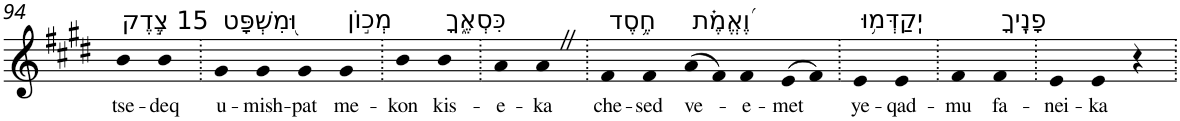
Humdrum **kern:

**kern	**text
*part1	*part1
*staff1	*staff1
*I"Piano	*
*I'Pno	*
!!LO:PB:g=z
*clefG2	*
*k[f#c#g#d#]	*
*E:	*
=94	=94
!LO:TX:a:t=15 צֶ֣דֶק	!
!	!LO:LY:b
4b	tse-
!	!LO:LY:b
4b	-deq
=95.	=95.
!LO:TX:a:t=וּ֭מִשְׁפָּט	!
!	!LO:LY:b
4g#	u-
!	!LO:LY:b
4g#	-mish-
!	!LO:LY:b
4g#	-pat
!LO:TX:a:t=מְכ֣וֹן	!
!	!LO:LY:b
4g#	me-
=96.	=96.
!	!LO:LY:b
4b	-kon
!LO:TX:a:t=כִּסְאֶ֑ךָ	!
!	!LO:LY:b
4b	kis-
=97.	=97.
!	!LO:LY:b
4a	-e-
!	!LO:LY:b
4aZ	-ka
=98.	=98.
!LO:TX:a:t=חֶ֥סֶד	!
!	!LO:LY:b
4f#	che-
!	!LO:LY:b
4f#	-sed
!LO:TX:a:t=וֶ֝אֱמֶ֗ת	!
!	!LO:LY:b
(>8a	ve-
8f#)	.
!	!LO:LY:b
4f#	-e-
!	!LO:LY:b
(>8e	-met
8f#)	.
=99.	=99.
!LO:TX:a:t=יְֽקַדְּמ֥וּ	!
!	!LO:LY:b
4e	ye-
!	!LO:LY:b
4e	-qad-
=100.	=100.
!	!LO:LY:b
4f#	-mu
!LO:TX:a:t=פָנֶֽיךָ	!
!	!LO:LY:b
4f#	fa-
=101.	=101.
!	!LO:LY:b
4e	-nei-
!	!LO:LY:b
4e	-ka
4r	.
=.	=.
*-	*-
